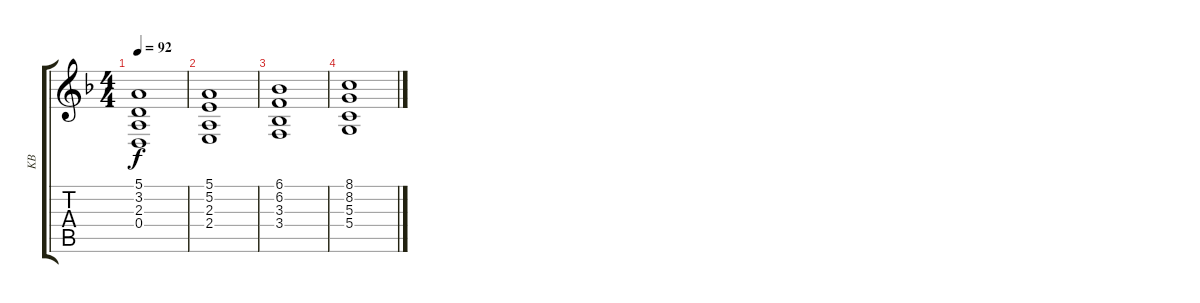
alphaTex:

\track ("KB" "KB") {instrument stringensemble1}
\staff {score tabs}
\tuning (E4 B3 G3 D3 A2 E2) {hide}
\ts (4 4)
\tempo 92
\clef g2
\ks f
(5.1 3.2 2.3 0.4).1{dy f} |
(5.1 5.2 2.3 2.4).1 |
(6.1 6.2 3.3 3.4).1 |
(8.1 8.2 5.3 5.4).1
